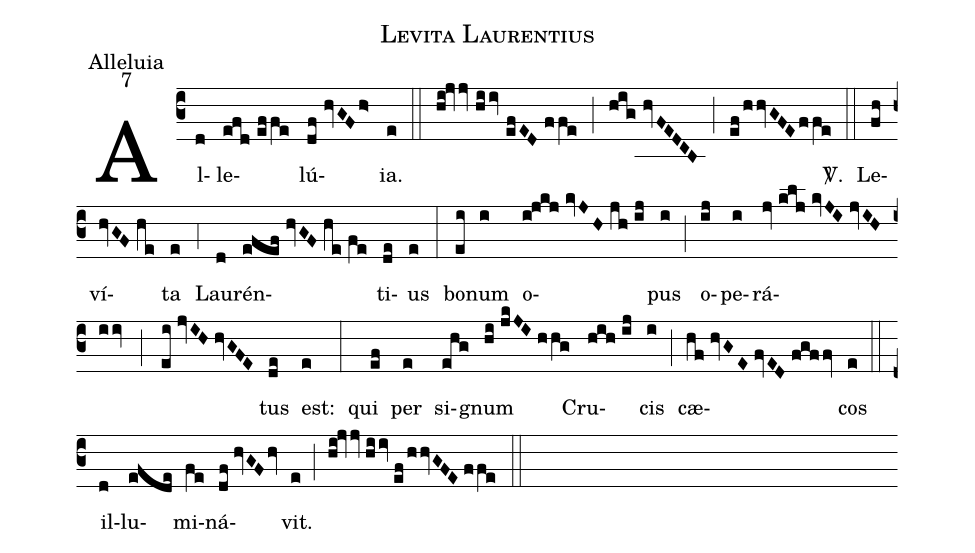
name:Levita Laurentius;
office-part:Alleluia;
mode:7;
%%
(c3) Al(d)le(efd//effe)lú(df//hvGFh>)ia.(e) (::) (hi!jvv//hiiv//efED//ffe) (;) (hig//hvFEDCB) (;) (ef/hhvGFE/ffe) <sp>V/</sp>.(::) Le(fh)ví(hvGF//he)ta(e) (;4) Lau(d)rén(efef//hvGF//he//fe)ti(de)us(e) (:) bo(ei)num(i) o(i!jkj//kvJH//jh//ij)pus(i) (;) o(ij)pe(i)rá(jv//klj//kvJI//jvIH/iiv;ei//jvIH//hvGFE)tus(de) est:(e) (:) qui(ef) per(e) si(ehg)gnum(hi//jkJI//hhg) Cru(hih//ij)cis(i) (;) cæ(hf//hvGE//fvED//fgffv)cos(e) (::) il(d)lu(efde)mi(fe)ná(df//hvGF/hv)vit.(e) (;) (hi!jvv//hiiv//ef/hhvGFE//ffe) (::)
